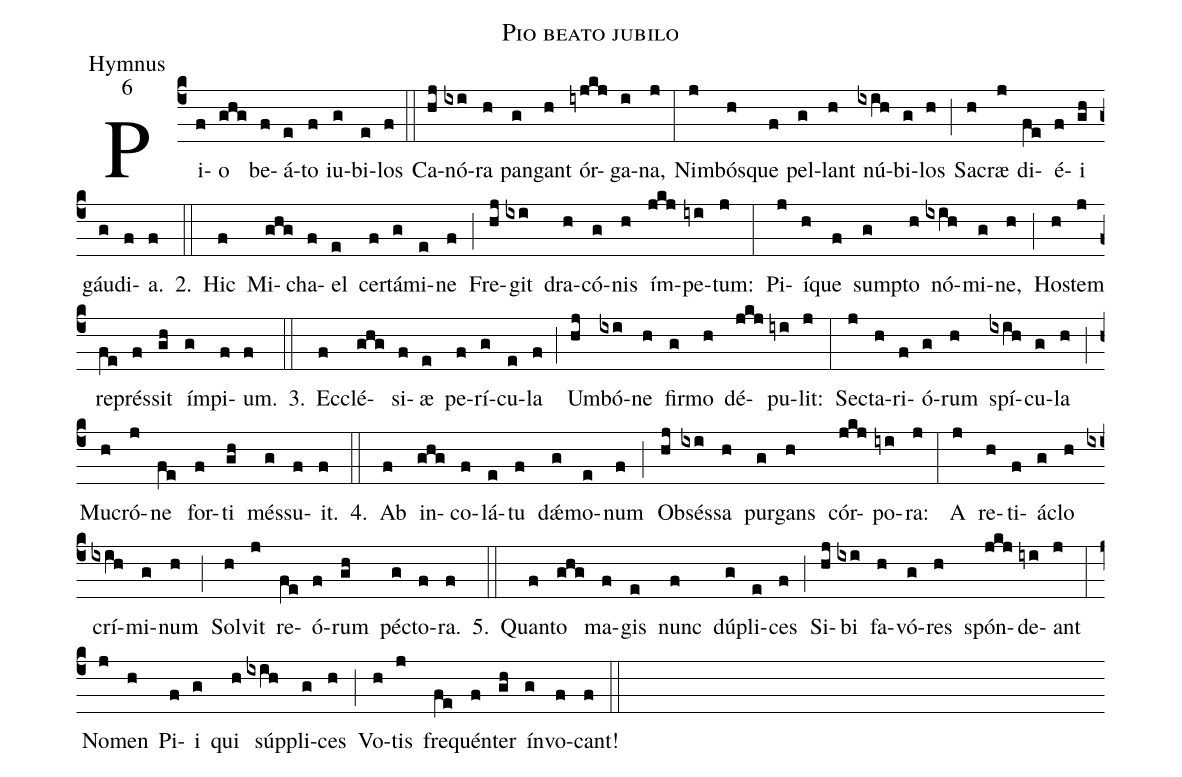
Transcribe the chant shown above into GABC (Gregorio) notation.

name:Pio beato jubilo;
office-part:Hymnus;
mode:6;
%%
(c4) Pi(f)o(ghg) be(f)á(e)to(f) iu(g)bi(e)los(f) (::)
Ca(hj)nó(ixi)ra(h) pan(g)gant(h) ór(iyjkj)ga(i)na,(j) (:)
Nim(j)bó(h)sque(f) pel(g)lant(h) nú(ixih)bi(g)los(h) (;) Sa(h)cræ(j) di(fe)é(f)i(gh) gáu(g)di(f)a.(f) 2.(::) Hic(f) Mi(ghg)cha(f)el(e) cer(f)tá(g)mi(e)ne(f) (;) Fre(hj)git(ixi) dra(h)có(g)nis(h) ím(jkj)pe(iyi)tum:(j) (:)
Pi(j)í(h)que(f) sump(g)to(h) nó(ixih)mi(g)ne,(h) (;) Ho(h)stem(j) re(fe)prés(f)sit(gh) ím(g)pi(f)um.(f) 3.(::) Ec(f)clé(ghg)si(f)æ(e) pe(f)rí(g)cu(e)la(f) (;) Um(hj)bó(ixi)ne(h) fir(g)mo(h) dé(jkj)pu(iyi)lit:(j) (:)
Se(j)cta(h)ri(f)ó(g)rum(h) spí(ixih)cu(g)la(h) (;) Mu(h)cró(j)ne(fe) for(f)ti(gh) més(g)su(f)it.(f) 4.(::) Ab(f) in(ghg)co(f)lá(e)tu(f) d{<sp>'ae</sp>}(g)mo(e)num(f) (;) Ob(hj)sés(ixi)sa(h) pur(g)gans(h) cór(jkj)po(iyi)ra:(j) (:)
A(j) re(h)ti(f)á(g)clo(h) crí(ixih)mi(g)num(h) (;) Sol(h)vit(j) re(fe)ó(f)rum(gh) pé(g)cto(f)ra.(f) 5.(::) Quan(f)to(ghg) ma(f)gis(e) nunc(f) dú(g)pli(e)ces(f) (;) Si(hj)bi(ixi) fa(h)vó(g)res(h) spón(jkj)de(iyi)ant(j) (:)
No(j)men(h) Pi(f)i(g) qui(h) súp(ixih)pli(g)ces(h) (;) Vo(h)tis(j) fre(fe)quén(f)ter(gh) ín(g)vo(f)cant!(f) (::)
